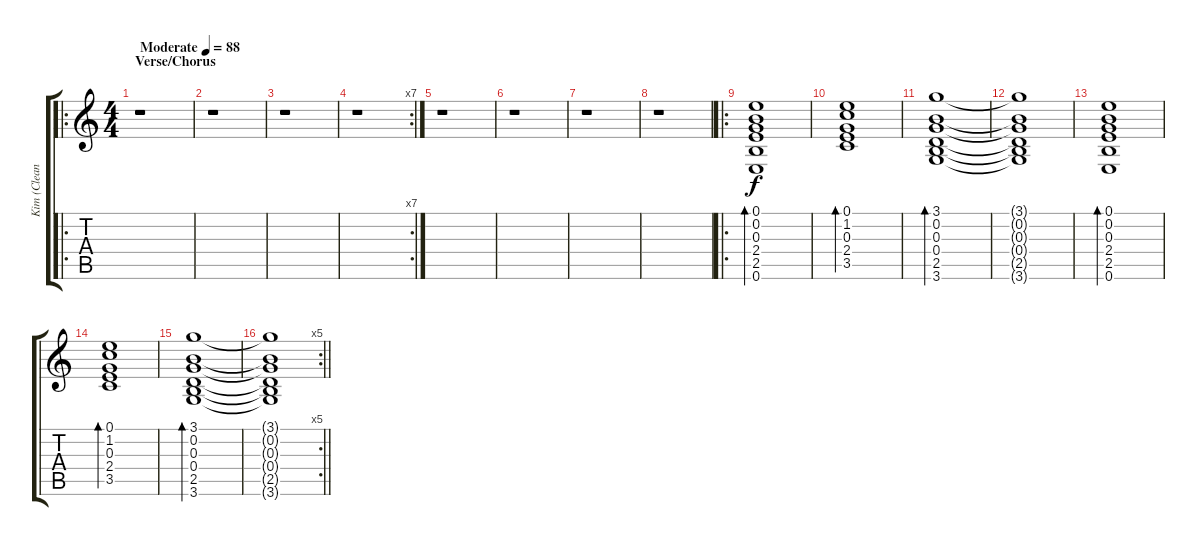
\track ("Kim (Clean)" "Kim (Clean") {instrument electricguitarjazz}
\staff {score tabs}
\tuning (E4 B3 G3 D3 A2 E2) {hide}
\ro
\ts (4 4)
\section ("" "Verse/Chorus")
\tempo (88 "Moderate")
\clef g2
\ks c
r.1{dy f instrument electricguitarjazz} |
r.1 |
r.1 |
\rc 7
r.1 |
r.1 |
r.1 |
r.1 |
r.1 |
\ro
(0.1 0.2 0.3 2.4 2.5 0.6).1{bd 120} |
(0.1 1.2 0.3 2.4 3.5).1{bd 120} |
(3.1 0.2 0.3 0.4 2.5 3.6).1{bd 120} |
(3.1{t} 0.2{t} 0.3{t} 0.4{t} 2.5{t} 3.6{t}).1 |
(0.1 0.2 0.3 2.4 2.5 0.6).1{bd 120} |
(0.1 1.2 0.3 2.4 3.5).1{bd 120} |
(3.1 0.2 0.3 0.4 2.5 3.6).1{bd 120} |
\rc 5
\barLineRight lightlight
(3.1{t} 0.2{t} 0.3{t} 0.4{t} 2.5{t} 3.6{t}).1
